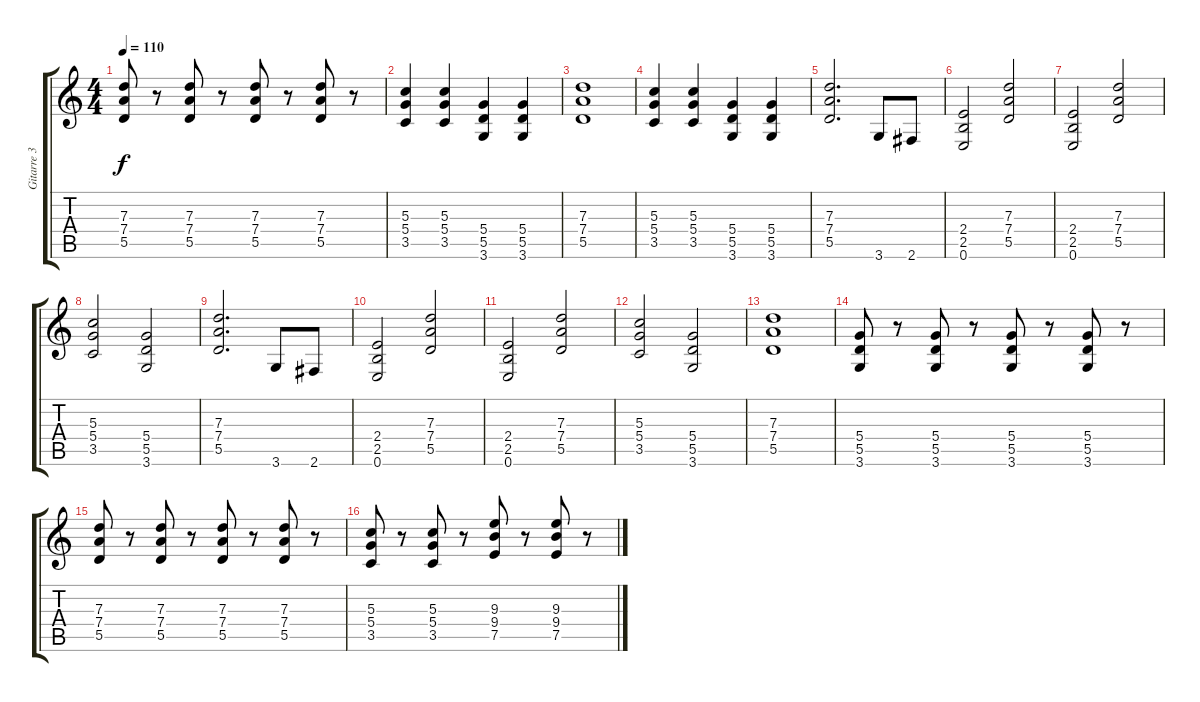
\track ("Gitarre 3" "Gitarre 3") {instrument distortionguitar}
\staff {score tabs}
\tuning (E4 B3 G3 D3 A2 E2) {hide}
\ts (4 4)
\tempo 110
\clef g2
\ks c
(7.3 7.4 5.5).8{dy f} r.8 (7.3 7.4 5.5).8 r.8 (7.3 7.4 5.5).8 r.8 (7.3 7.4 5.5).8 r.8 |
(5.3 5.4 3.5).4 (5.3 5.4 3.5).4 (5.4 5.5 3.6).4 (5.4 5.5 3.6).4 |
(7.3 7.4 5.5).1 |
(5.3 5.4 3.5).4 (5.3 5.4 3.5).4 (5.4 5.5 3.6).4 (5.4 5.5 3.6).4 |
(7.3 7.4 5.5).2{d} 3.6.8 2.6.8 |
(2.4 2.5 0.6).2 (7.3 7.4 5.5).2 |
(2.4 2.5 0.6).2 (7.3 7.4 5.5).2 |
(5.3 5.4 3.5).2 (5.4 5.5 3.6).2 |
(7.3 7.4 5.5).2{d} 3.6.8 2.6.8 |
(2.4 2.5 0.6).2 (7.3 7.4 5.5).2 |
(2.4 2.5 0.6).2 (7.3 7.4 5.5).2 |
(5.3 5.4 3.5).2 (5.4 5.5 3.6).2 |
(7.3 7.4 5.5).1 |
(5.4 5.5 3.6).8 r.8 (5.4 5.5 3.6).8 r.8 (5.4 5.5 3.6).8 r.8 (5.4 5.5 3.6).8 r.8 |
(7.3 7.4 5.5).8 r.8 (7.3 7.4 5.5).8 r.8 (7.3 7.4 5.5).8 r.8 (7.3 7.4 5.5).8 r.8 |
(5.3 5.4 3.5).8 r.8 (5.3 5.4 3.5).8 r.8 (9.3 9.4 7.5).8 r.8 (9.3 9.4 7.5).8 r.8
